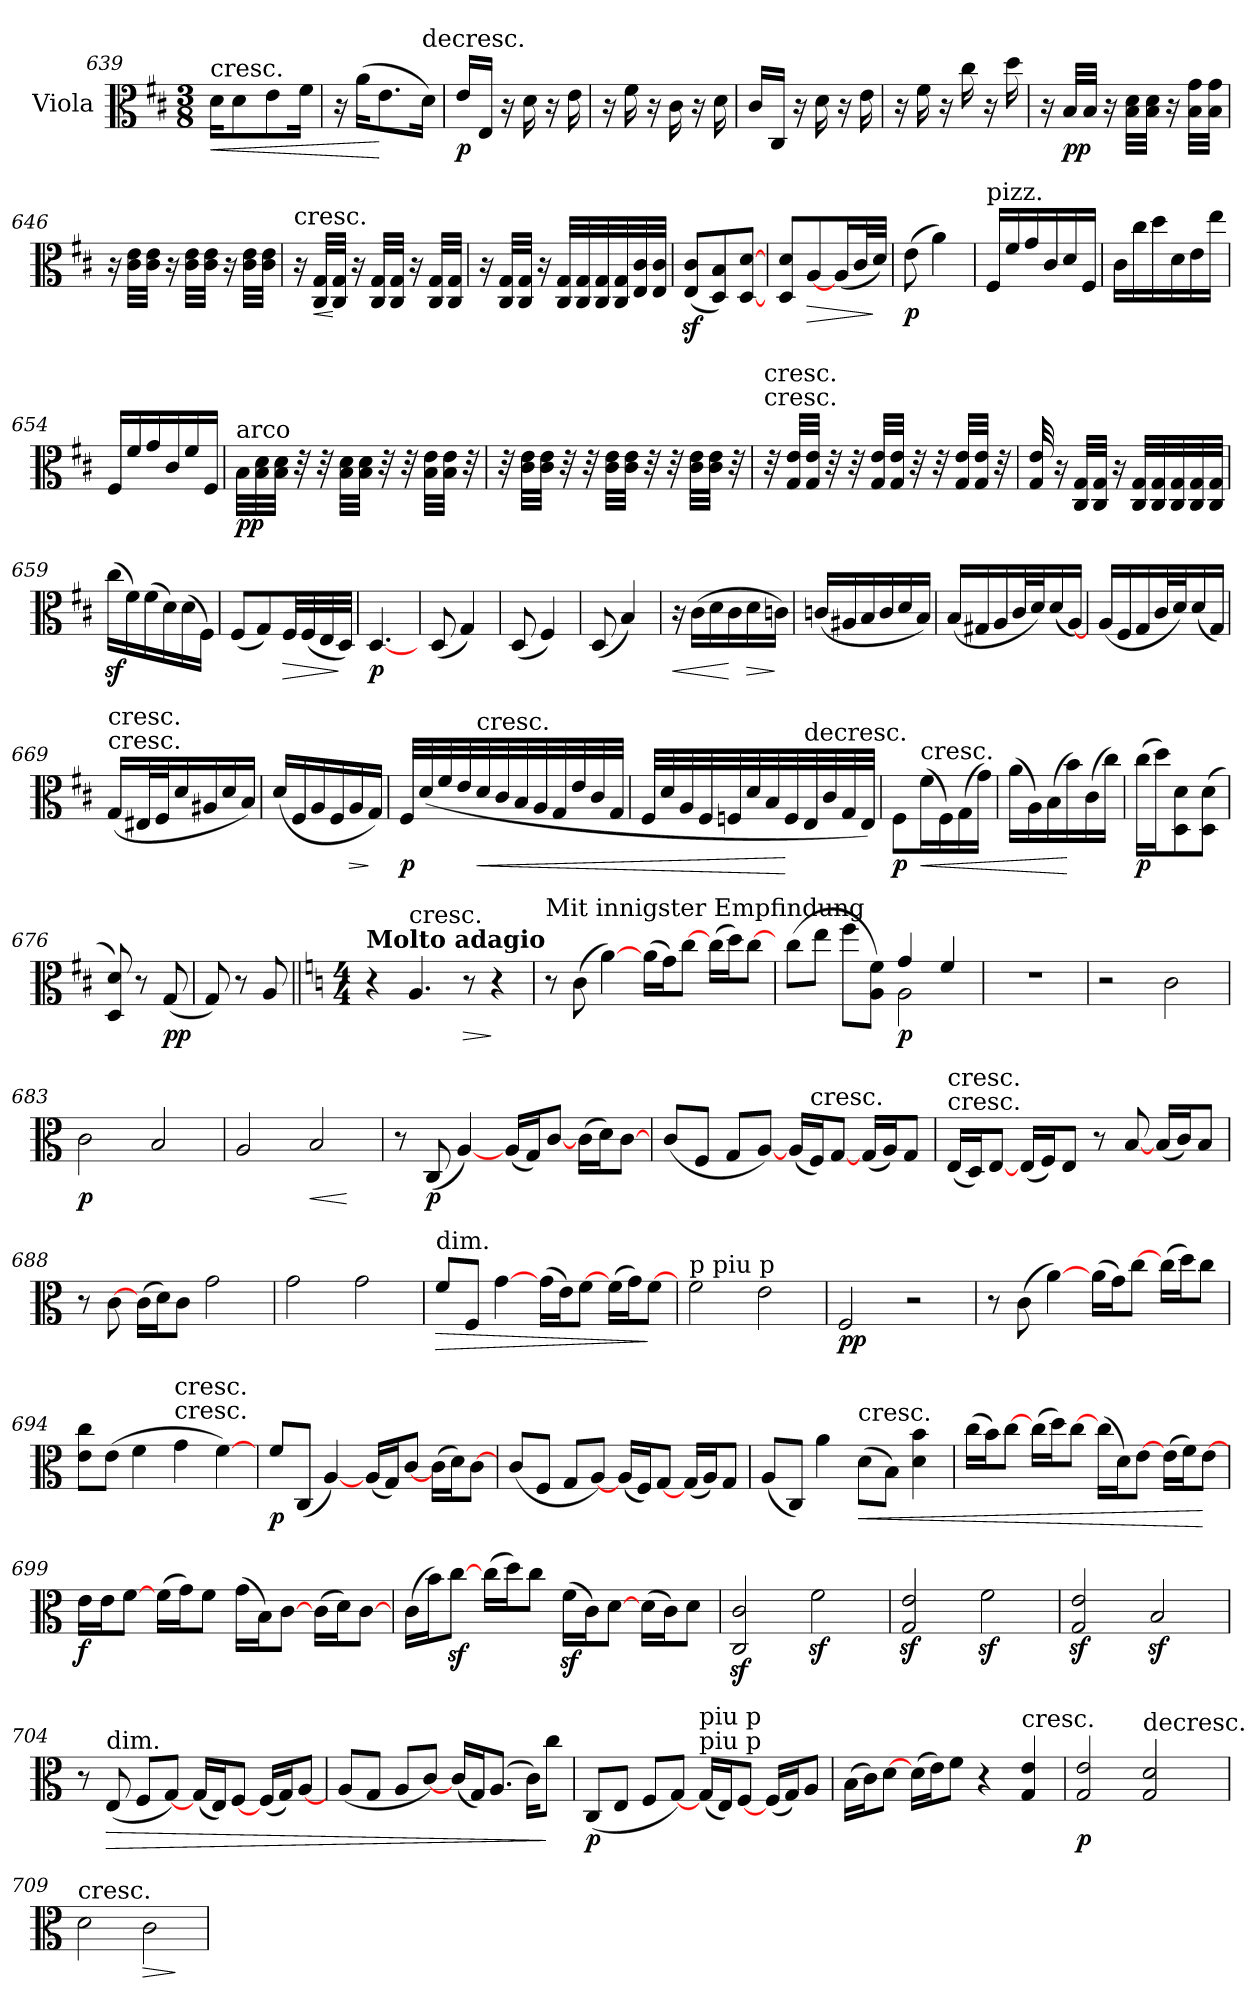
**kern	**dynam
*part1	*part1
*staff1	*staff1
*I"Viola	*
*I'Vla	*
*clefC3	*
*k[f#c#]	*
*D:	*
*M3/8	*
=639	=639
!LO:TX:a:t=cresc.	!
!	!LO:HP:b
16d\KL	<
8d\	.
8e\	.
16f#\Jk	.
=640	=640
16r	.
(16a\KL	.
8.e\	[
!LO:TX:t=decresc.	!
16d\Jk)	.
=641	=641
16e/LL	p
16E/JJ	.
16r	.
16d	.
16r	.
16e	.
=642	=642
16r	.
16f#	.
16r	.
16c#	.
16r	.
16d	.
=643	=643
16c#/LL	.
16C#/JJ	.
16r	.
16d	.
16r	.
16e	.
=644	=644
16r	.
16f#	.
16r	.
16cc#	.
16r	.
16dd	.
=645	=645
16r	.
32B/LLL	pp
32B/JJJ	.
16r	.
32B\ 32d\LLL	.
32B\ 32d\JJJ	.
16r	.
32B\ 32g\LLL	.
32B\ 32g\JJJ	.
=646	=646
16r	.
32c#\ 32e\LLL	.
32c#\ 32e\JJJ	.
16r	.
32c#\ 32e\LLL	.
32c#\ 32e\JJJ	.
16r	.
32c#\ 32e\LLL	.
32c#\ 32e\JJJ	.
=647	=647
!LO:TX:a:t=cresc.	!
16r	.
!	!LO:HP:b
32C#/ 32G/LLL	<
32C#/ 32G/JJJ	[
16r	.
32C#/ 32G/LLL	.
32C#/ 32G/JJJ	.
16r	.
32C#/ 32G/LLL	.
32C#/ 32G/JJJ	.
=648	=648
16r	.
32C#/ 32G/LLL	.
32C#/ 32G/JJJ	.
16r	.
32C#/ 32G/LLL	.
32C#/ 32G/	.
32C#/ 32G/	.
32C#/ 32G/	.
32E/ 32c#/	.
32E/ 32c#/JJJ	.
=649	=649
(8Ez/ 8c#z/L	.
8D/ 8B/)	.
[8D/ [8d/J	.
=650	=650
8D/ 8d/L	.
!	!LO:HP:b
[8A/	>
(16A/L	.
32c#/L	.
32d/JJJ)	]
=651	=651
(8e	p
4a)	.
=652	=652
!LO:TX:a:t=pizz.	!
16F#/LL	.
16f#/	.
16g/	.
16c#/	.
16d/	.
16F#/JJ	.
=653	=653
16c#\LL	.
16cc#\	.
16dd\	.
16d\	.
16e\	.
16ee\JJ	.
=654	=654
16F#/LL	.
16f#/	.
16g/	.
16c#/	.
16f#/	.
16F#/JJ	.
=655	=655
!LO:TX:a:t=arco	!
32B\LLL	pp
32B\ 32d\	.
32B\ 32d\JJJ	.
32r	.
32r	.
32B\ 32d\LLL	.
32B\ 32d\JJJ	.
32r	.
32r	.
32B\ 32e\LLL	.
32B\ 32e\JJJ	.
32r	.
=656	=656
32r	.
32c#\ 32e\LLL	.
32c#\ 32e\JJJ	.
32r	.
32r	.
32c#\ 32e\LLL	.
32c#\ 32e\JJJ	.
32r	.
32r	.
32c#\ 32e\LLL	.
32c#\ 32e\JJJ	.
32r	.
=657	=657
!LO:TX:t=cresc.	!
!LO:TX:a:t=cresc.	!
32r	.
32G/ 32e/LLL	.
32G/ 32e/JJJ	.
32r	.
32r	.
32G/ 32e/LLL	.
32G/ 32e/JJJ	.
32r	.
32r	.
32G/ 32e/LLL	.
32G/ 32e/JJJ	.
32r	.
=658	=658
32G 32e	.
16r	.
32C#/ 32G/LLL	.
32C#/ 32G/JJJ	.
16r	.
32C#/ 32G/LLL	.
32C#/ 32G/	.
32C#/ 32G/	.
32C#/ 32G/	.
32C#/ 32G/JJJ	.
=659	=659
(16cc#z\LL	.
16f#\)	.
(16f#\	.
16d\)	.
(16d\	.
16F#\JJ)	.
=660	=660
(8F#/L	.
8G/)	.
!	!LO:HP:b
32F#/LL	>
(32F#/	.
32E/	.
32D/JJJ)	]
=661	=661
[4.D	p
=662	=662
(8D	.
4G)	.
=663	=663
(8D	.
4F#)	.
=664	=664
(8D	.
4B)	.
=665	=665
!	!LO:HP:b
16r	<
(16c#\LL	.
16d\	.
16c#\	[
!	!LO:HP:b
16d\	>
16cn\JJ)	]
=666	=666
(16cn/LL	.
16A#X/	.
16B/	.
16c/	.
16d/	.
16B/JJ)	.
=667	=667
(16B/LL	.
16G#X/	.
16A/	.
32c#/L	.
32d/J)	.
(16d/	.
[16A/JJ)	.
=668	=668
(16A/LL	.
16F#/	.
16G/	.
32c#/L	.
32d/J)	.
(16d/	.
16G/JJ)	.
=669	=669
!LO:TX:t=cresc.	!
!LO:TX:a:t=cresc.	!
(16G/LL	.
32E#X/L	.
32F#/J	.
16d/	.
16A#X/	.
16d/	.
16B/JJ)	.
=670	=670
(16d/LL	.
16F#/	.
16A/	.
16F#/	.
!	!LO:HP:b
16A/	>
16G/JJ)	]
=671	=671
32F#/LLL	p
(32d/	.
32f#/	.
32e/	.
!LO:TX:a:t=cresc.	!
!	!LO:HP:b
32d/	<
32c#/	.
32B/	.
32A/	.
32G/	.
32e/	.
32c#/	.
32G/JJJ	.
=672	=672
32F#/LLL	.
32d/	.
32A/	.
32F#/	.
32Fn/	.
32d/	.
32B/	.
32F/	[
!LO:TX:t=decresc.	!
32E/	.
32c#/	.
32G/	.
32E/JJJ)	.
=673	=673
8F#\L	p
!LO:TX:a:t=cresc.	!
!	!LO:HP:b
(16f#\L	<
16F#\)	.
(16G\	.
16g\JJ)	.
=674	=674
(16a\LL	.
16A\)	.
(16B\	.
16b\)	[
(16c#\	.
16cc#\JJ)	.
=675	=675
(16cc#\LL	p
16dd\J)	.
8D\ 8d\	.
(8D\ 8d\J	.
=676	=676
8D 8d)	.
8r	.
(8G	pp
=677	=677
8G)	.
8r	.
8A	.
=678||	=678||
*k[]	*
*C:	*
*M4/4	*
!LO:TX:a:B:t=Molto adagio	!
4r	.
!LO:TX:t=cresc.	!
4.A	.
!	!LO:HP:b
8r	>
4r	]
=679	=679
!LO:TX:a:t=Mit innigster Empfindung	!
8r	.
(8c	.
[4a)	.
(16a\LL	.
16g\J)	.
[8cc\J	.
(16cc\LL	.
16dd\J)	.
[8cc\J	.
=680	=680
*^	*
(8cc\L	2ryy	.
8ee\J	.	.
8ff\L	.	.
8A\ 8f\J)	.	.
4g	2A	p
4f	.	.
*v	*v	*
=681	=681
1r	.
=682	=682
2r	.
2c	.
=683	=683
2c	p
2B	.
=684	=684
2A	.
!	!LO:HP:b
2B	<
.	[
=685	=685
8r	.
(8C	p
[4A)	.
(16A/LL	.
16G/J)	.
[8c/J	.
(16c\LL	.
16d\J)	.
[8c\J	.
=686	=686
(8c/L	.
8F/J	.
8G/L	.
[8A/J)	.
(16A/LL	.
!LO:TX:t=cresc.	!
16F/J)	.
[8G/J	.
(16G/LL	.
16A/J)	.
8G/J	.
=687	=687
!LO:TX:t=cresc.	!
!LO:TX:a:t=cresc.	!
(16E/LL	.
16D/J)	.
[8E/J	.
(16E/LL	.
16F/J)	.
8E/J	.
8r	.
[8B	.
(16B/LL	.
16c/J)	.
8B/J	.
=688	=688
8r	.
[8c	.
(16c\LL	.
16d\J)	.
8c\J	.
2g	.
=689	=689
2g	.
2g	.
=690	=690
!LO:TX:a:t=dim.	!
!	!LO:HP:b
8f/L	>
8F/J	.
[4g	.
(16g\LL	.
16e\J)	.
[8f\J	.
(16f\LL	.
16g\J)	.
[8f\J	]
=691	=691
!LO:TX:a:t=p piu p	!
2f	.
2e	.
=692	=692
2F	pp
2r	.
=693	=693
8r	.
(8c	.
[4a)	.
(16a\LL	.
16g\J)	.
[8cc\J	.
(16cc\LL	.
16dd\J)	.
8cc\J	.
=694	=694
8e\ 8cc\L	.
(8e\J	.
4f	.
!LO:TX:a:t=cresc.	!
!LO:TX:a:t=cresc.	!
4g	.
[4f)	.
=695	=695
8f/L	p
(8C/J	.
[4A)	.
(16A/LL	.
16G/J)	.
[8c/J	.
(16c\LL	.
16d\J)	.
[8c\J	.
=696	=696
(8c/L	.
8F/J	.
8G/L	.
[8A/J)	.
(16A/LL	.
16F/J)	.
[8G/J	.
(16G/LL	.
16A/J)	.
8G/J	.
=697	=697
(8A/L	.
8C/J)	.
4a	.
!LO:TX:a:t=cresc.	!
!	!LO:HP:b
(8d\L	<
8B\J)	.
4d 4b	.
=698	=698
(16cc\LL	.
16b\J)	.
[8cc\J	.
(16cc\LL	.
16dd\J)	.
[8cc\J	.
(16cc\LL	.
16d\J)	.
[8e\J	.
(16e\LL	.
16f\J)	.
[8e\J	[
=699	=699
16e\LL	f
16e\J	.
[8f\J	.
(16f\LL	.
16g\J)	.
8f\J	.
(16g\LL	.
16B\J)	.
[8c\J	.
(16c\LL	.
16d\J)	.
[8c\J	.
=700	=700
(16c\LL	.
16b\J)	.
[8ccz\J	.
(16cc\LL	.
16dd\J)	.
8cc\J	.
(16fz\LL	.
16c\J)	.
[8d\J	.
(16d\LL	.
16c\J)	.
8d\J	.
=701	=701
2Cz 2cz	.
2fz	.
=702	=702
2Gz 2ez	.
2fz	.
=703	=703
2Gz 2ez	.
2Bz	.
=704	=704
8r	.
!LO:TX:a:t=dim.	!
!	!LO:HP:b
(8E	>
8F/L	.
[8G/J)	.
(16G/LL	.
16E/J)	.
[8F/J	.
(16F/LL	.
16G/J)	.
[8A/J	.
=705	=705
(8A/L	.
8G/J	.
8A/L	.
[8c/J)	.
(16c/LL	.
16G/J)	.
(8.A/J	.
16c\KL)	.
8cc\J	]
=706	=706
(8C/L	p
8E/J	.
8F/L	.
[8G/J)	.
!LO:TX:a:t=piu p	!
!LO:TX:a:t=piu p	!
(16G/LL	.
16E/J)	.
[8F/J	.
(16F/LL	.
16G/J)	.
8A/J	.
=707	=707
(16B\LL	.
16c\J)	.
[8d\J	.
(16d\LL	.
16e\J)	.
8f\J	.
4r	.
!LO:TX:t=cresc.	!
4G 4e	.
=708	=708
2G 2e	p
!LO:TX:t=decresc.	!
2G 2d	.
=709	=709
!LO:TX:t=cresc.	!
2d	.
!	!LO:HP:b
2c	>
.	]
=	=
*-	*-
